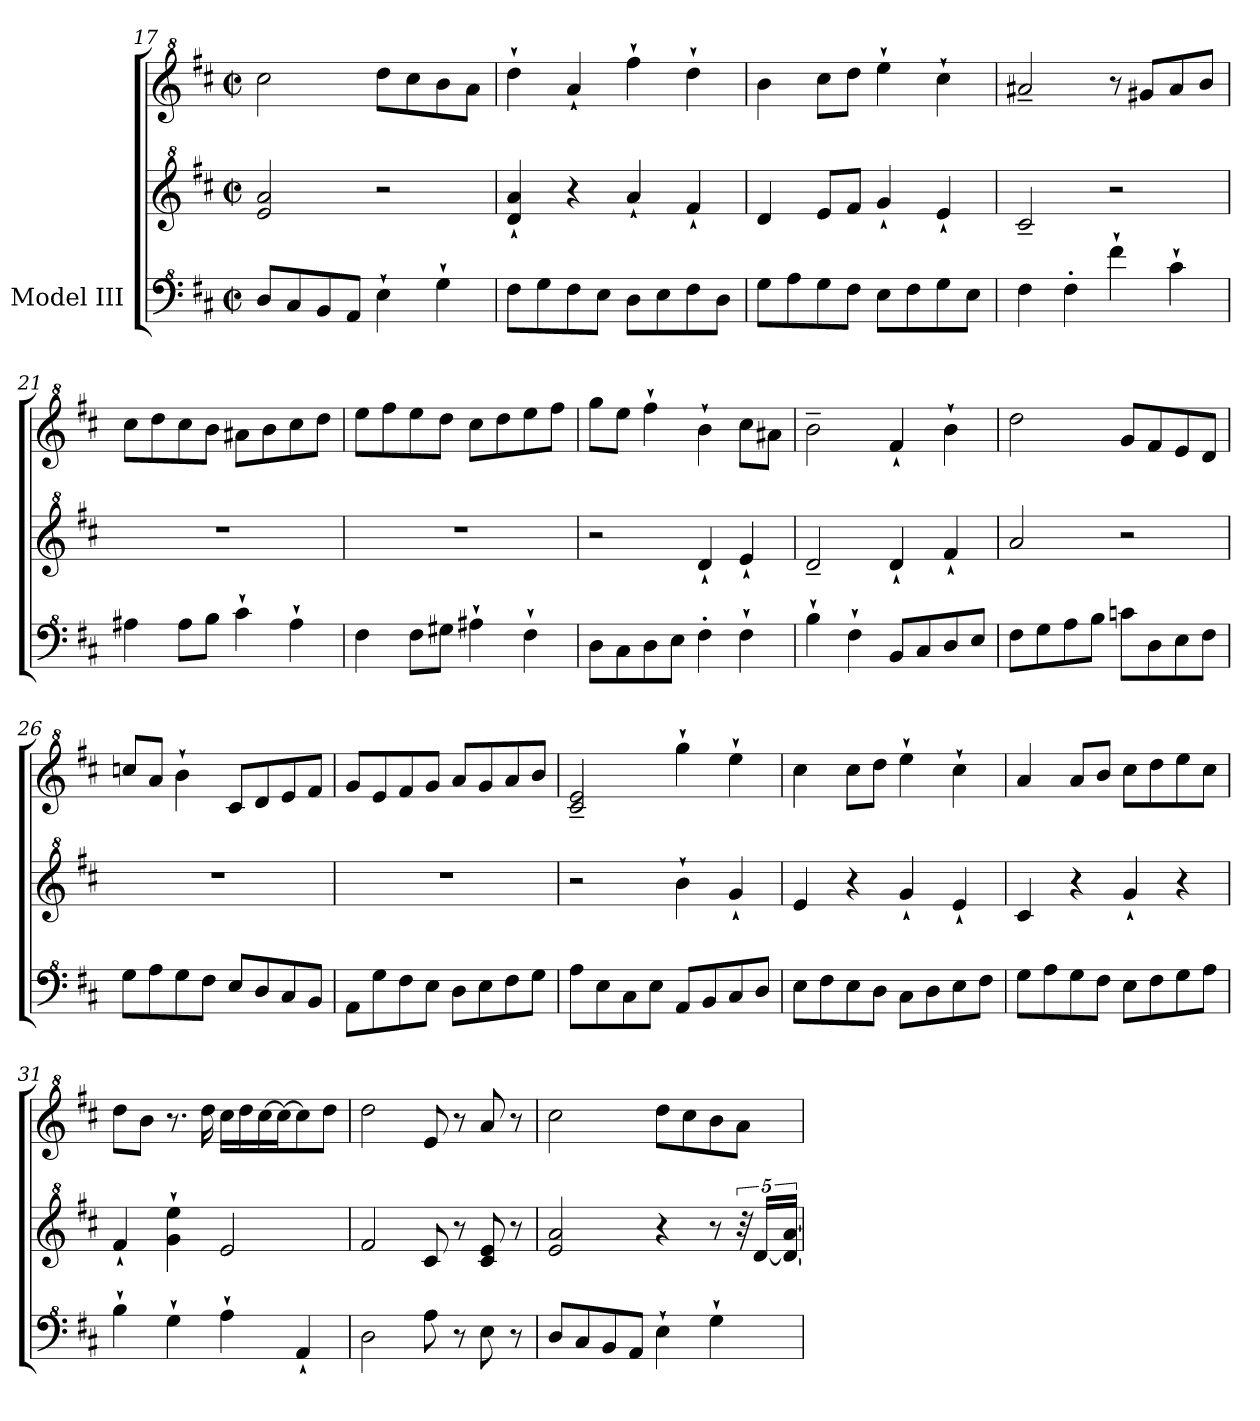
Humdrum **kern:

**kern	**kern	**kern
*part1	*part1	*part1
*staff3	*staff2	*staff1
*I"Model III	*	*
*clefF^4	*clefG^2	*clefG^2
*k[f#c#]	*k[f#c#]	*k[f#c#]
*M2/2	*M2/2	*M2/2
*met(c|)	*met(c|)	*met(c|)
=17	=17	=17
8d/L	2ee/ 2aa/	2ccc#\
8c#/	.	.
8B/	.	.
8A/J	.	.
4e`\	2r	8ddd\L
.	.	8ccc#\
4g`\	.	8bb\
.	.	8aa\J
!!LO:LB:g=z
=18	=18	=18
8f#\L	4dd/` 4aa/`	4ddd`\
8g\	.	.
8f#\	4r	4aa`/
8e\J	.	.
8d\L	4aa`/	4fff#`\
8e\	.	.
8f#\	4ff#`/	4ddd`\
8d\J	.	.
=19	=19	=19
8g\L	4dd/	4bb\
8a\	.	.
8g\	8ee/L	8ccc#\L
8f#\J	8ff#/J	8ddd\J
8e\L	4gg`/	4eee`\
8f#\	.	.
8g\	4ee`/	4ccc#`\
8e\J	.	.
=20	=20	=20
4f#\	2cc#~/	2aa#X~/
4f#'\	.	.
4ff#`\	2r	8r
.	.	8gg#X/L
4cc#`\	.	8aa#/
.	.	8bb/J
=21	=21	=21
4a#X\	1r	8ccc#\L
.	.	8ddd\
8a#\L	.	8ccc#\
8b\J	.	8bb\J
4cc#`\	.	8aa#X\L
.	.	8bb\
4a#`\	.	8ccc#\
.	.	8ddd\J
!!LO:LB:g=z
=22	=22	=22
4f#\	1r	8eee\L
.	.	8fff#\
8f#\L	.	8eee\
8g#X\J	.	8ddd\J
4a#X`\	.	8ccc#\L
.	.	8ddd\
4f#`\	.	8eee\
.	.	8fff#\J
=23	=23	=23
8d\L	2r	8ggg\L
8c#\	.	8eee\J
8d\	.	4fff#`\
8e\J	.	.
4f#'\	4dd`/	4bb`\
4f#`\	4ee`/	8ccc#\L
.	.	8aa#X\J
=24	=24	=24
4b`\	2dd~/	2bb~\
4f#`\	.	.
8B/L	4dd`/	4ff#`/
8c#/	.	.
8d/	4ff#`/	4bb`\
8e/J	.	.
=25	=25	=25
8f#\L	2aa/	2ddd\
8g\	.	.
8a\	.	.
8b\J	.	.
8ccn\L	2r	8gg/L
8d\	.	8ff#/
8e\	.	8ee/
8f#\J	.	8dd/J
!!LO:LB:g=z
=26	=26	=26
8g\L	1r	8cccn/L
8a\	.	8aa/J
8g\	.	4bb`\
8f#\J	.	.
8e/L	.	8cc#/L
8d/	.	8dd/
8c#/	.	8ee/
8B/J	.	8ff#/J
=27	=27	=27
8A\L	1r	8gg/L
8g\	.	8ee/
8f#\	.	8ff#/
8e\J	.	8gg/J
8d\L	.	8aa/L
8e\	.	8gg/
8f#\	.	8aa/
8g\J	.	8bb/J
=28	=28	=28
8a\L	2r	2cc#/~ 2ee/~
8e\	.	.
8c#\	.	.
8e\J	.	.
8A/L	4bb`\	4ggg`\
8B/	.	.
8c#/	4gg`/	4eee`\
8d/J	.	.
=29	=29	=29
8e\L	4ee/	4ccc#\
8f#\	.	.
8e\	4r	8ccc#\L
8d\J	.	8ddd\J
8c#\L	4gg`/	4eee`\
8d\	.	.
8e\	4ee`/	4ccc#`\
8f#\J	.	.
!!LO:PB:g=z
=30	=30	=30
8g\L	4cc#/	4aa/
8a\	.	.
8g\	4r	8aa/L
8f#\J	.	8bb/J
8e\L	4gg`/	8ccc#\L
8f#\	.	8ddd\
8g\	4r	8eee\
8a\J	.	8ccc#\J
=31	=31	=31
4b`\	4ff#`/	8ddd\L
.	.	8bb\J
4g`\	4gg\` 4eee\`	8.r
.	.	16ddd\
4a`\	2ee/	16ccc#\LL
.	.	16ddd\
*	*	*MM138
.	.	[16ccc#\
.	.	16ccc#\J_
4A`/	.	8ccc#\]
*	*	*MM132
.	.	8ddd\J
=32	=32	=32
*	*	*MM126
2d\	2ff#/	2ddd\
*	*	*MM132
8a\	8cc#/	8ee/
8r	8r	8r
*	*	*MM138
8e\	8cc#/ 8ee/	8aa/
8r	8r	8r
=33	=33	=33
*	*	*MM144
8d/L	2ee/ 2aa/	2ccc#\
8c#/	.	.
8B/	.	.
8A/J	.	.
4e`\	4r	8ddd\L
.	.	8ccc#\
4g`\	8r	8bb\
.	40r	8aa\J
.	[20dd/LL	.
.	20dd/_ [20aa/JJ	.
=	=	=
*-	*-	*-
